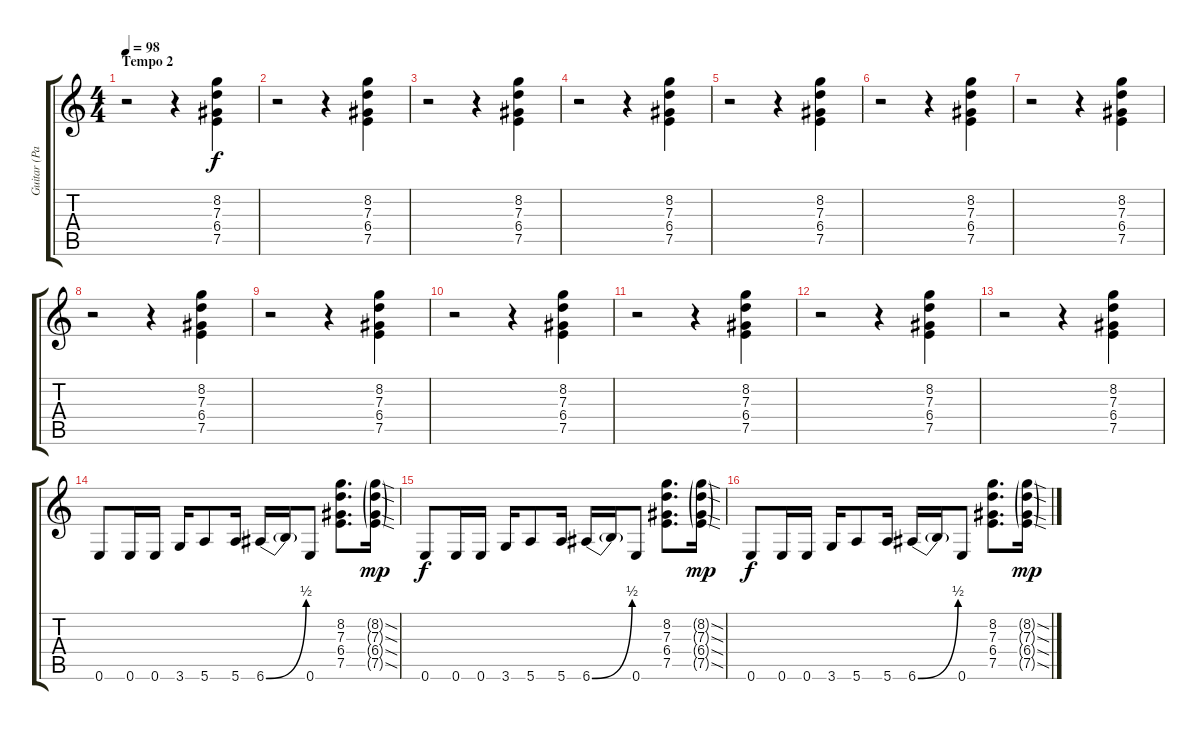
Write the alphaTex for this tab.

\track ("Guitar (Page)" "Guitar (Pa") {instrument overdrivenguitar}
\staff {score tabs}
\tuning (E4 B3 G3 D3 A2 E2) {hide}
\ts (4 4)
\section ("" "Tempo 2")
\tempo 98
\clef g2
\ks c
r.2{dy f} r.4 (8.2 7.3 6.4 7.5).4 |
r.2 r.4 (8.2 7.3 6.4 7.5).4 |
r.2 r.4 (8.2 7.3 6.4 7.5).4 |
r.2 r.4 (8.2 7.3 6.4 7.5).4 |
r.2 r.4 (8.2 7.3 6.4 7.5).4 |
r.2 r.4 (8.2 7.3 6.4 7.5).4 |
r.2 r.4 (8.2 7.3 6.4 7.5).4 |
r.2 r.4 (8.2 7.3 6.4 7.5).4 |
r.2 r.4 (8.2 7.3 6.4 7.5).4 |
r.2 r.4 (8.2 7.3 6.4 7.5).4 |
r.2 r.4 (8.2 7.3 6.4 7.5).4 |
r.2 r.4 (8.2 7.3 6.4 7.5).4 |
r.2 r.4 (8.2 7.3 6.4 7.5).4 |
0.6.8 0.6.16 0.6.16 3.6.16 5.6.8 5.6.16 6.6{be (bend 0 0 60 2)}.16 6.6{t}.16 0.6.8 (8.2 7.3 6.4 7.5).8{d} (8.2{sod g} 7.3{sod g} 6.4{sod g} 7.5{sod g}).16{dy mp} |
0.6.8{dy f} 0.6.16 0.6.16 3.6.16 5.6.8 5.6.16 6.6{be (bend 0 0 60 2)}.16 6.6{t}.16 0.6.8 (8.2 7.3 6.4 7.5).8{d} (8.2{sod g} 7.3{sod g} 6.4{sod g} 7.5{sod g}).16{dy mp} |
0.6.8{dy f} 0.6.16 0.6.16 3.6.16 5.6.8 5.6.16 6.6{be (bend 0 0 60 2)}.16 6.6{t}.16 0.6.8 (8.2 7.3 6.4 7.5).8{d} (8.2{sod g} 7.3{sod g} 6.4{sod g} 7.5{sod g}).16{dy mp}
